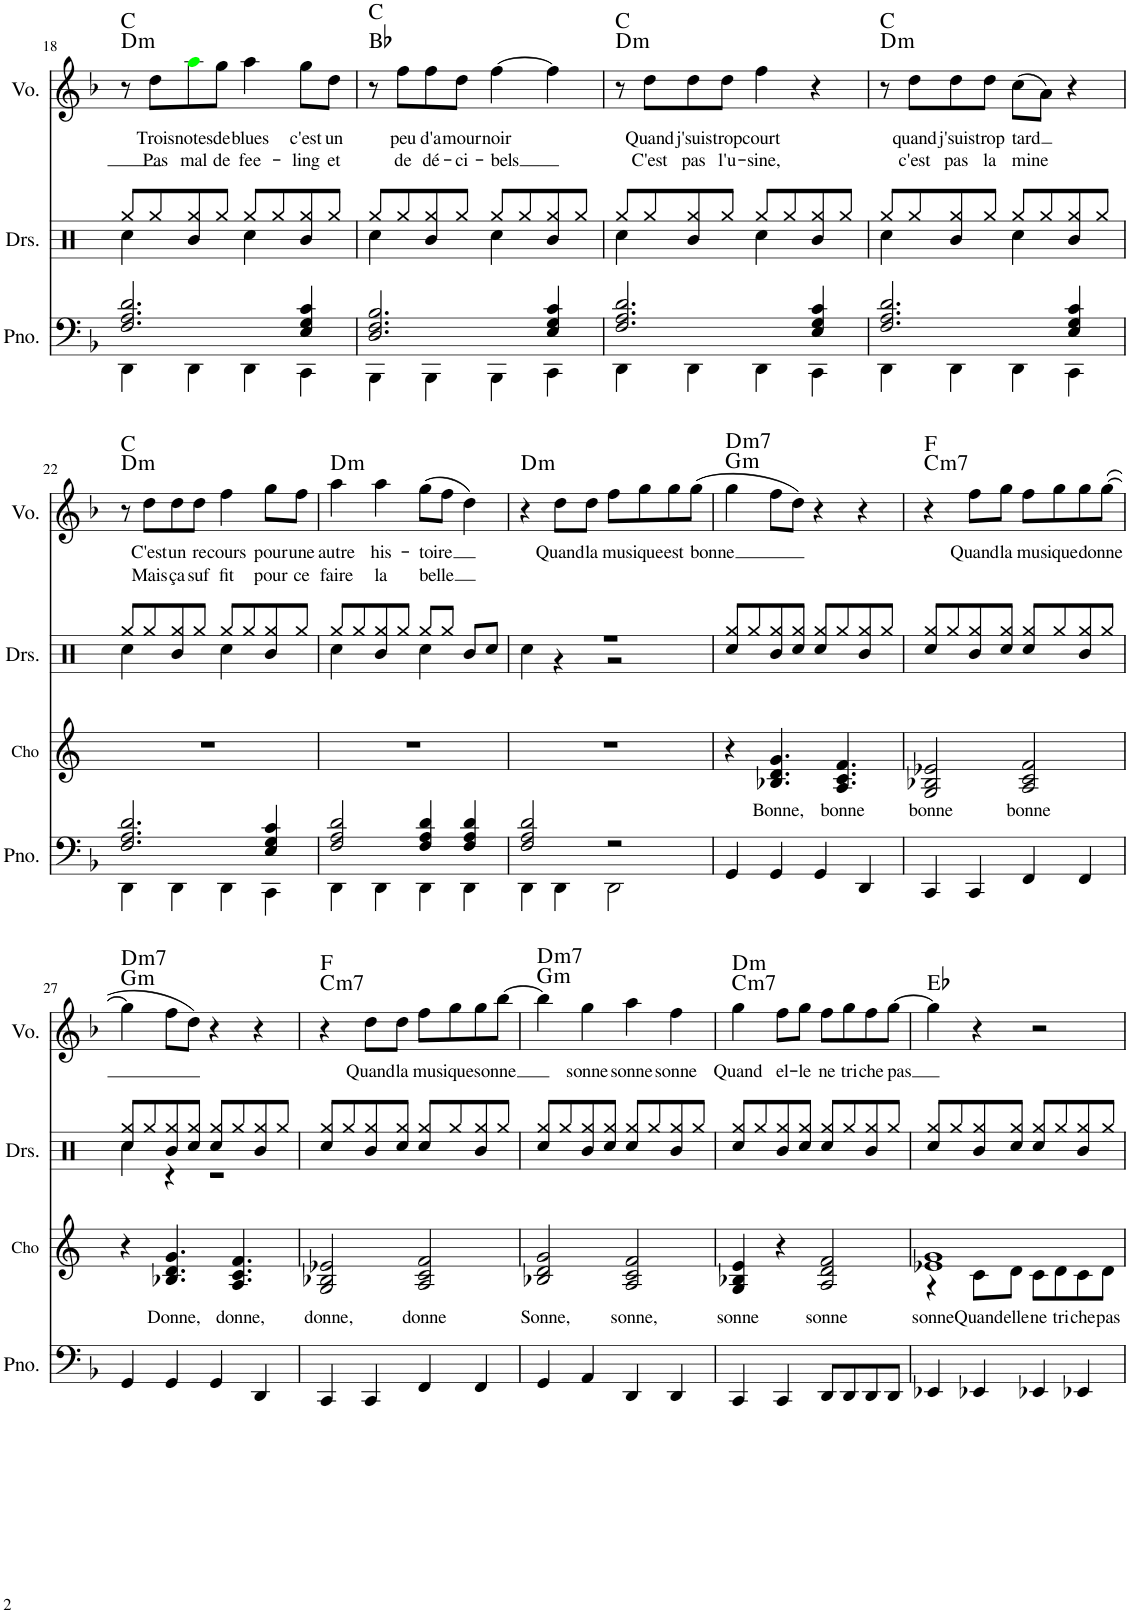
**kern	**kern	**text	**kern	**text	**text	**harte
*part3	*part2	*part2	*part1	*part1	*part1	*part1
*staff3	*staff2	*staff2	*staff1	*staff1	*staff1	*
*I"Piano	*I"Choeurs	*	*I"Voix	*	*	*
*I'Pno.	*I'Cho	*	*I'Vo.	*	*	*
!!LO:PB:g=z
*clefF4	*clefG2	*	*clefG2	*	*	*
*k[b-]	*k[]	*	*k[b-]	*	*	*
*M4/4	*M4/4	*	*M4/4	*	*	*
=18	=18	=18	=18	=18	=18	=18
*^	*	*	*	*	*	*
!	!	!	!	!	!	!	!LO:H:n=1:kt=m
2.F/ 2.A/ 2.d/	4DD\	1r	.	8r	.	.	D:min C:maj
!	!	!	!	!	!LO:LY:b	!LO:LY:b	!
.	.	.	.	8dd\L	Trois	Pas	.
!	!	!	!	!	!LO:LY:b	!LO:LY:b	!
.	4DD\	.	.	8aai\	notes	mal	.
!	!	!	!	!	!LO:LY:b	!LO:LY:b	!
.	.	.	.	8gg\J	de	de	.
!	!	!	!	!	!LO:LY:b	!LO:LY:b	!
.	4DD\	.	.	4aa\	blues	fee-	.
!	!	!	!	!	!LO:LY:b	!LO:LY:b	!
4E/ 4G/ 4c/	4CC\	.	.	8gg\L	c'est	-ling	.
!	!	!	!	!	!LO:LY:b	!LO:LY:b	!
.	.	.	.	8dd\J	un	et	.
=19	=19	=19	=19	=19	=19	=19	=19
2.D/ 2.F/ 2.B-/	4BBB-\	1r	.	8r	.	.	Bb:maj C:maj
!	!	!	!	!	!LO:LY:b	!LO:LY:b	!
.	.	.	.	8ff\L	peu	de	.
!	!	!	!	!	!LO:LY:b	!LO:LY:b	!
.	4BBB-\	.	.	8ff\	d'a-	dé-	.
!	!	!	!	!	!LO:LY:b	!LO:LY:b	!
.	.	.	.	8dd\J	-mour	-ci-	.
!	!	!	!	!	!LO:LY:b	!LO:LY:b	!
.	4BBB-\	.	.	[4ff\	noir	-bels	.
4E/ 4G/ 4c/	4CC\	.	.	4ff\]	.	.	.
=20	=20	=20	=20	=20	=20	=20	=20
!	!	!	!	!	!	!	!LO:H:n=1:kt=m
2.F/ 2.A/ 2.d/	4DD\	1r	.	8r	.	.	D:min C:maj
!	!	!	!	!	!LO:LY:b	!LO:LY:b	!
.	.	.	.	8dd\L	Quand	C'est	.
!	!	!	!	!	!LO:LY:b	!LO:LY:b	!
.	4DD\	.	.	8dd\	j'suis	pas	.
!	!	!	!	!	!LO:LY:b	!LO:LY:b	!
.	.	.	.	8dd\J	trop	l'u-	.
!	!	!	!	!	!LO:LY:b	!LO:LY:b	!
.	4DD\	.	.	4ff\	court	-sine,	.
4E/ 4G/ 4c/	4CC\	.	.	4r	.	.	.
=21	=21	=21	=21	=21	=21	=21	=21
!	!	!	!	!	!	!	!LO:H:n=1:kt=m
2.F/ 2.A/ 2.d/	4DD\	1r	.	8r	.	.	D:min C:maj
!	!	!	!	!	!LO:LY:b	!LO:LY:b	!
.	.	.	.	8dd\L	quand	c'est	.
!	!	!	!	!	!LO:LY:b	!LO:LY:b	!
.	4DD\	.	.	8dd\	j'suis	pas	.
!	!	!	!	!	!LO:LY:b	!LO:LY:b	!
.	.	.	.	8dd\J	trop	la	.
!	!	!	!	!	!LO:LY:b	!LO:LY:b	!
.	4DD\	.	.	(8cc\L	tard	mine	.
.	.	.	.	8a\J)	.	.	.
4E/ 4G/ 4c/	4CC\	.	.	4r	.	.	.
!!LO:LB:g=z
=22	=22	=22	=22	=22	=22	=22	=22
!	!	!	!	!	!	!	!LO:H:n=1:kt=m
2.F/ 2.A/ 2.d/	4DD\	1r	.	8r	.	.	D:min C:maj
!	!	!	!	!	!LO:LY:b	!LO:LY:b	!
.	.	.	.	8dd\L	C'est	Mais	.
!	!	!	!	!	!LO:LY:b	!LO:LY:b	!
.	4DD\	.	.	8dd\	un	ça	.
!	!	!	!	!	!LO:LY:b	!LO:LY:b	!
.	.	.	.	8dd\J	re-	suf-	.
!	!	!	!	!	!LO:LY:b	!LO:LY:b	!
.	4DD\	.	.	4ff\	-cours	-fit	.
!	!	!	!	!	!LO:LY:b	!LO:LY:b	!
4E/ 4G/ 4c/	4CC\	.	.	8gg\L	pour	pour	.
!	!	!	!	!	!LO:LY:b	!LO:LY:b	!
.	.	.	.	8ff\J	une	ce	.
=23	=23	=23	=23	=23	=23	=23	=23
!	!	!	!	!	!LO:LY:b	!LO:LY:b	!LO:H:kt=m
2F/ 2A/ 2d/	4DD\	1r	.	4aa\	autre	faire	D:min
!	!	!	!	!	!LO:LY:b	!LO:LY:b	!
.	4DD\	.	.	4aa\	his-	la	.
!	!	!	!	!	!LO:LY:b	!LO:LY:b	!
4F/ 4A/ 4d/	4DD\	.	.	(8gg\L	-toire	belle	.
.	.	.	.	8ff\J	.	.	.
4F/ 4A/ 4d/	4DD\	.	.	4dd\)	.	.	.
=24	=24	=24	=24	=24	=24	=24	=24
!	!	!	!	!	!	!	!LO:H:kt=m
2F/ 2A/ 2d/	4DD\	1r	.	4r	.	.	D:min
!	!	!	!	!	!LO:LY:b	!	!
.	4DD\	.	.	8dd\L	Quand	.	.
!	!	!	!	!	!LO:LY:b	!	!
.	.	.	.	8dd\J	la	.	.
!	!	!	!	!	!LO:LY:b	!	!
2r	2DD\	.	.	8ff\L	mu-	.	.
!	!	!	!	!	!LO:LY:b	!	!
.	.	.	.	8gg\	-sique	.	.
!	!	!	!	!	!LO:LY:b	!	!
.	.	.	.	8gg\	est	.	.
!	!	!	!	!	!LO:LY:b	!	!
.	.	.	.	(8gg\J	bonne	.	.
*v	*v	*	*	*	*	*	*
=25	=25	=25	=25	=25	=25	=25
!	!	!	!	!	!	!LO:H:n=1:kt=m
!	!	!	!	!	!	!LO:H:n=2:kt=m7
4GG/	4r	.	4gg\	.	.	G:min D:min7
!	!	!LO:LY:b	!	!	!	!
4GG/	4.B-X/ 4.d/ 4.g/	Bonne,	8ff\L	.	.	.
.	.	.	8dd\J)	.	.	.
4GG/	.	.	4r	.	.	.
!	!	!LO:LY:b	!	!	!	!
.	4.A/ 4.c/ 4.f/	bonne	.	.	.	.
4DD/	.	.	4r	.	.	.
=26	=26	=26	=26	=26	=26	=26
!	!	!LO:LY:b	!	!	!	!LO:H:n=1:kt=m7
4CC/	2G/ 2B-X/ 2e-X/	bonne	4r	.	.	C:min7 F:maj
!	!	!	!	!LO:LY:b	!	!
4CC/	.	.	8ff\L	Quand	.	.
!	!	!	!	!LO:LY:b	!	!
.	.	.	8gg\J	la	.	.
!	!	!LO:LY:b	!	!LO:LY:b	!	!
4FF/	2A/ 2c/ 2f/	bonne	8ff\L	mu-	.	.
!	!	!	!	!LO:LY:b	!	!
.	.	.	8gg\	-sique	.	.
!	!	!	!	!LO:LY:b	!	!
4FF/	.	.	8gg\	donne	.	.
.	.	.	([8gg\J	.	.	.
!!LO:LB:g=z
=27	=27	=27	=27	=27	=27	=27
!	!	!	!	!	!	!LO:H:n=1:kt=m
!	!	!	!	!	!	!LO:H:n=2:kt=m7
4GG/	4r	.	4gg\]	.	.	G:min D:min7
!	!	!LO:LY:b	!	!	!	!
4GG/	4.B-X/ 4.d/ 4.g/	Donne,	8ff\L	.	.	.
.	.	.	8dd\J)	.	.	.
4GG/	.	.	4r	.	.	.
!	!	!LO:LY:b	!	!	!	!
.	4.A/ 4.c/ 4.f/	donne,	.	.	.	.
4DD/	.	.	4r	.	.	.
=28	=28	=28	=28	=28	=28	=28
!	!	!LO:LY:b	!	!	!	!LO:H:n=1:kt=m7
4CC/	2G/ 2B-X/ 2e-X/	donne,	4r	.	.	C:min7 F:maj
!	!	!	!	!LO:LY:b	!	!
4CC/	.	.	8dd\L	Quand	.	.
!	!	!	!	!LO:LY:b	!	!
.	.	.	8dd\J	la	.	.
!	!	!LO:LY:b	!	!LO:LY:b	!	!
4FF/	2A/ 2c/ 2f/	donne	8ff\L	mu-	.	.
!	!	!	!	!LO:LY:b	!	!
.	.	.	8gg\	-sique	.	.
!	!	!	!	!LO:LY:b	!	!
4FF/	.	.	8gg\	sonne	.	.
.	.	.	[8bb-\J	.	.	.
=29	=29	=29	=29	=29	=29	=29
!	!	!LO:LY:b	!	!	!	!LO:H:n=1:kt=m
!	!	!	!	!	!	!LO:H:n=2:kt=m7
4GG/	2B-X/ 2d/ 2g/	Sonne,	4bb-\]	.	.	G:min D:min7
!	!	!	!	!LO:LY:b	!	!
4AA/	.	.	4gg\	sonne	.	.
!	!	!LO:LY:b	!	!LO:LY:b	!	!
4DD/	2A/ 2c/ 2f/	sonne,	4aa\	sonne	.	.
!	!	!	!	!LO:LY:b	!	!
4DD/	.	.	4ff\	sonne	.	.
=30	=30	=30	=30	=30	=30	=30
!	!	!LO:LY:b	!	!LO:LY:b	!	!LO:H:n=1:kt=m7
!	!	!	!	!	!	!LO:H:n=2:kt=m
4CC/	4G/ 4B-X/ 4e/	sonne	4gg\	Quand	.	C:min7 D:min
!	!	!	!	!LO:LY:b	!	!
4CC/	4r	.	8ff\L	el-	.	.
!	!	!	!	!LO:LY:b	!	!
.	.	.	8gg\J	-le	.	.
!	!	!LO:LY:b	!	!LO:LY:b	!	!
8DD/L	2A/ 2d/ 2f/	sonne	8ff\L	ne	.	.
!	!	!	!	!LO:LY:b	!	!
8DD/	.	.	8gg\	tri-	.	.
!	!	!	!	!LO:LY:b	!	!
8DD/	.	.	8ff\	-che	.	.
!	!	!	!	!LO:LY:b	!	!
8DD/J	.	.	[8gg\J	pas	.	.
=31	=31	=31	=31	=31	=31	=31
!	!	!LO:LY:b	!	!	!	!
*	*^	*	*	*	*	*
4EE-X/	1e-X 1g	4r	sonne	4gg\]	.	.	Eb:maj
!	!	!	!LO:LY:b	!	!	!	!
4EE-X/	.	8c\L	Quand	4r	.	.	.
!	!	!	!LO:LY:b	!	!	!	!
.	.	8d\J	elle	.	.	.	.
!	!	!	!LO:LY:b	!	!	!	!
4EE-X/	.	8c\L	ne	2r	.	.	.
!	!	!	!LO:LY:b	!	!	!	!
.	.	8d\	tri-	.	.	.	.
!	!	!	!LO:LY:b	!	!	!	!
4EE-X/	.	8c\	che	.	.	.	.
!	!	!	!LO:LY:b	!	!	!	!
.	.	8d\J	pas	.	.	.	.
*	*v	*v	*	*	*	*	*
=	=	=	=	=	=	=
*-	*-	*-	*-	*-	*-	*-
